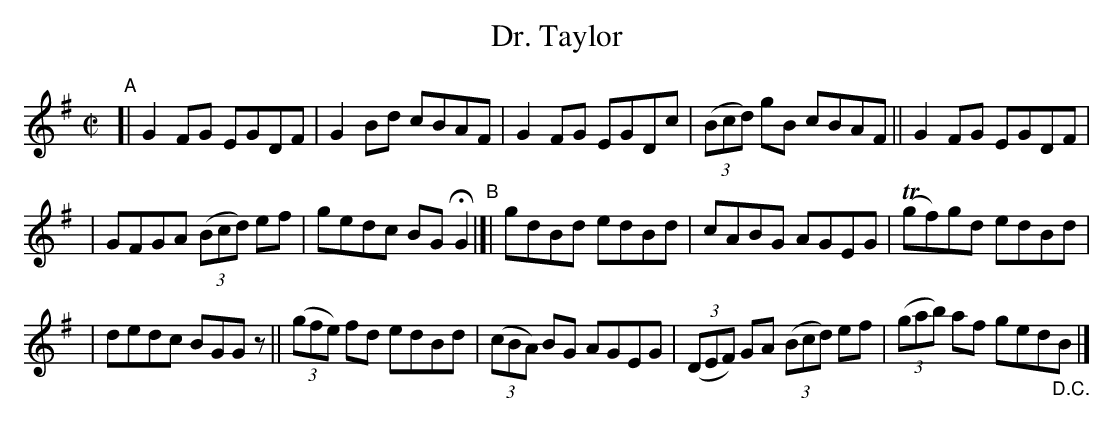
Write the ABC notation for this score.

X:1
T: Dr. Taylor
M: C|
L: 1/8
K: G
"^A"\
[| G2FG EGDF | G2Bd cBAF | G2FG EGDc | (3(Bcd) gB cBAF || G2FG EGDF |
| GFGA (3(Bcd) ef | gedc BGHG2 "^B"|[| gdBd edBd | cABG AGEG | (Tgf)gd edBd |
| dedc BGG z || (3(gfe) fd edBd | (3(cBA) BG AGEG | (3(DEF) GA (3(Bcd) ef | (3(gab) af ged"_D.C."B |]
